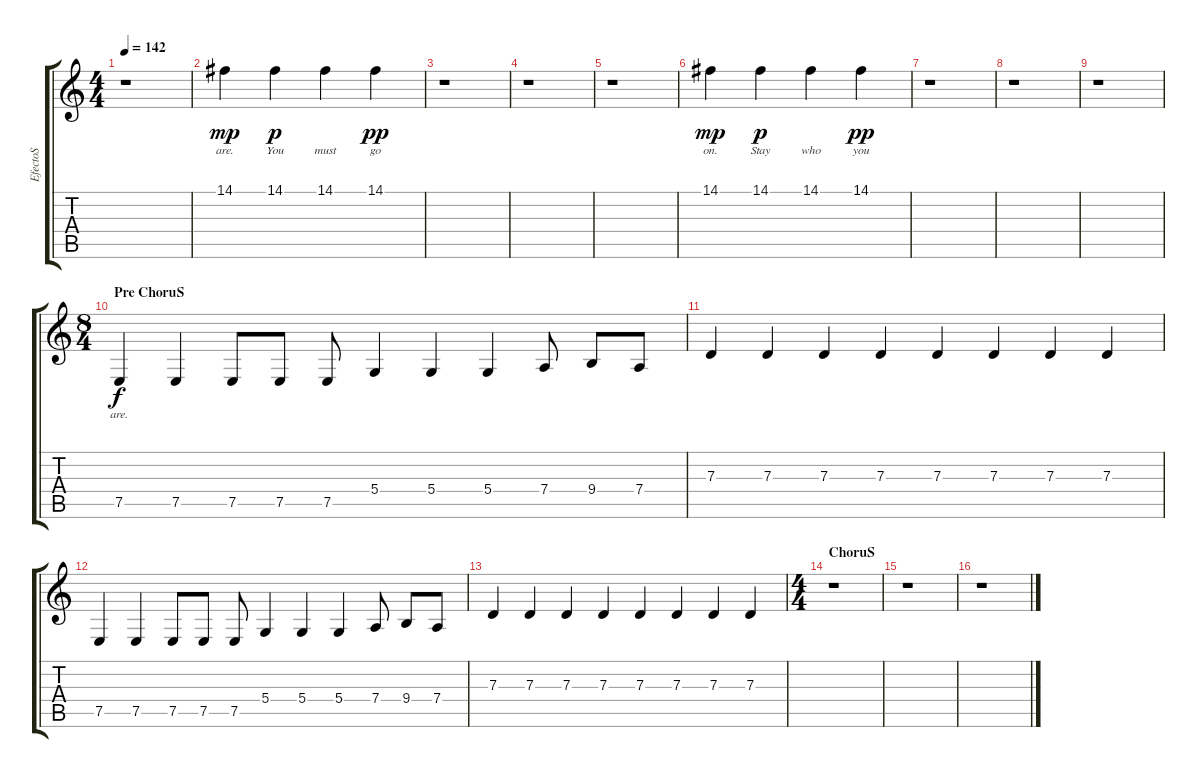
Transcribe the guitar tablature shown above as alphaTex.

\track ("EfectoS" "EfectoS") {instrument fx4atmosphere}
\staff {score tabs}
\tuning (E4 B3 G3 D3 A2 E2) {hide}
\ts (4 4)
\tempo 142
\clef g2
\ks c
r.1{dy pp} |
14.1.4{lyrics (0 "are.") lyrics (1 "") lyrics (2 "") lyrics (3 "") lyrics (4 "") dy mp} 14.1.4{lyrics (0 "You") lyrics (1 "") lyrics (2 "") lyrics (3 "") lyrics (4 "") dy p} 14.1.4{lyrics (0 "must") lyrics (1 "") lyrics (2 "") lyrics (3 "") lyrics (4 "")} 14.1.4{lyrics (0 "go") lyrics (1 "") lyrics (2 "") lyrics (3 "") lyrics (4 "") dy pp} |
r.1 |
r.1 |
r.1 |
14.1.4{lyrics (0 "on.") lyrics (1 "") lyrics (2 "") lyrics (3 "") lyrics (4 "") dy mp} 14.1.4{lyrics (0 "Stay") lyrics (1 "") lyrics (2 "") lyrics (3 "") lyrics (4 "") dy p} 14.1.4{lyrics (0 "who") lyrics (1 "") lyrics (2 "") lyrics (3 "") lyrics (4 "")} 14.1.4{lyrics (0 "you") lyrics (1 "") lyrics (2 "") lyrics (3 "") lyrics (4 "") dy pp} |
r.1 |
r.1 |
r.1 |
\ts (8 4)
\section ("" "Pre ChoruS")
7.5.4{lyrics (0 "are.") lyrics (1 "") lyrics (2 "") lyrics (3 "") lyrics (4 "") dy f} 7.5.4 7.5.8 7.5.8 7.5.8 5.4.4 5.4.4 5.4.4 7.4.8 9.4.8 7.4.8 |
7.3.4 7.3.4 7.3.4 7.3.4 7.3.4 7.3.4 7.3.4 7.3.4 |
7.5.4 7.5.4 7.5.8 7.5.8 7.5.8 5.4.4 5.4.4 5.4.4 7.4.8 9.4.8 7.4.8 |
7.3.4 7.3.4 7.3.4 7.3.4 7.3.4 7.3.4 7.3.4 7.3.4 |
\ts (4 4)
\section ("" "ChoruS")
r.1 |
r.1 |
r.1
